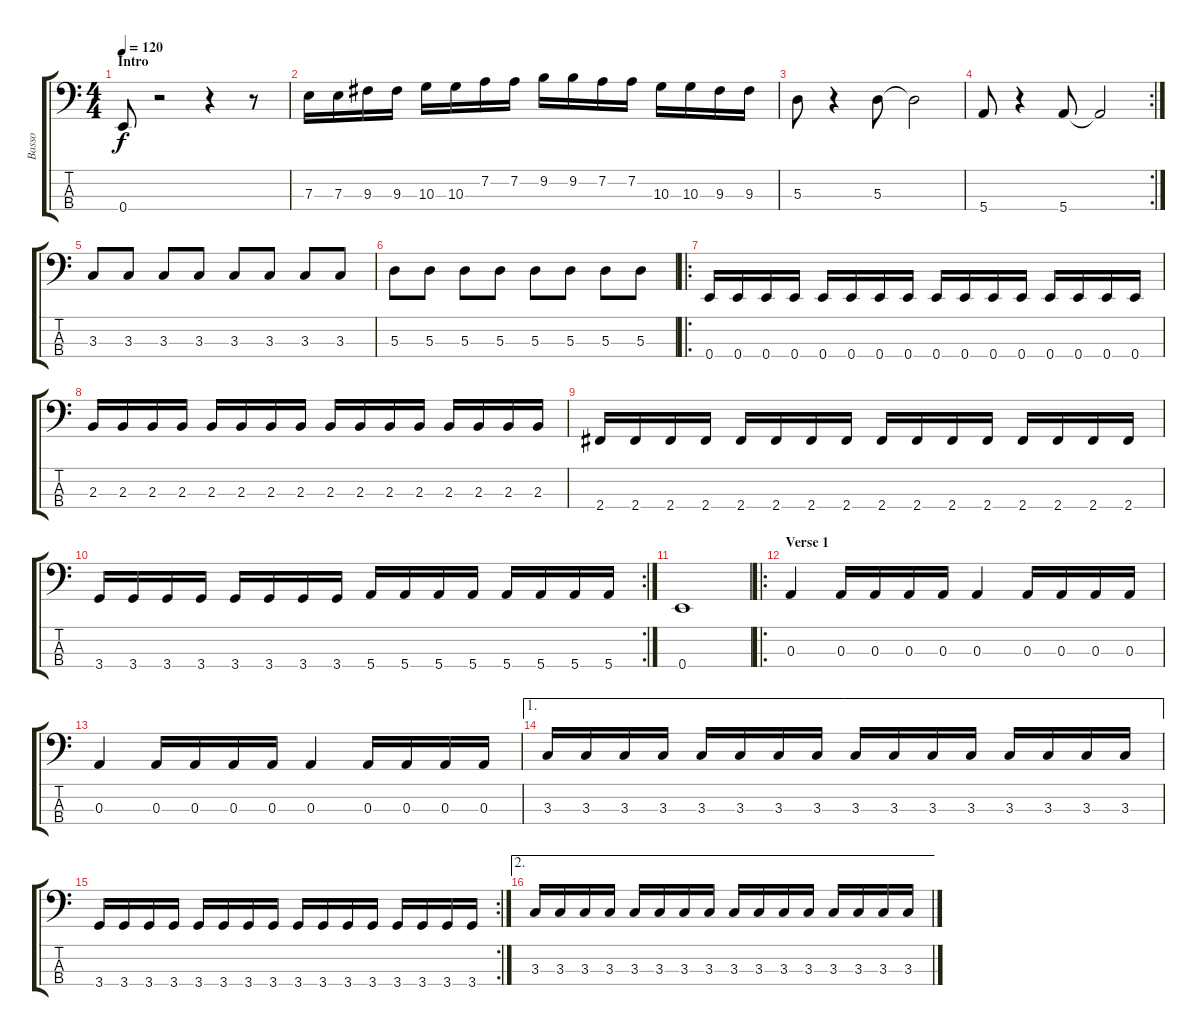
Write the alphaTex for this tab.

\track ("Basso" "Basso") {instrument electricbassfinger}
\staff {score tabs}
\tuning (G2 D2 A1 E1) {hide}
\ts (4 4)
\section ("" "Intro")
\tempo 120
\clef f4
\ks c
0.4.8{dy f instrument electricbassfinger} r.2 r.4 r.8 |
7.3.16 7.3.16 9.3.16 9.3.16 10.3.16 10.3.16 7.2.16 7.2.16 9.2.16 9.2.16 7.2.16 7.2.16 10.3.16 10.3.16 9.3.16 9.3.16 |
5.3.8 r.4 5.3.8 5.3{t}.2 |
\rc 2
5.4.8 r.4 5.4.8 5.4{t}.2 |
3.3.8 3.3.8 3.3.8 3.3.8 3.3.8 3.3.8 3.3.8 3.3.8 |
5.3.8 5.3.8 5.3.8 5.3.8 5.3.8 5.3.8 5.3.8 5.3.8 |
\ro
0.4.16 0.4.16 0.4.16 0.4.16 0.4.16 0.4.16 0.4.16 0.4.16 0.4.16 0.4.16 0.4.16 0.4.16 0.4.16 0.4.16 0.4.16 0.4.16 |
2.3.16 2.3.16 2.3.16 2.3.16 2.3.16 2.3.16 2.3.16 2.3.16 2.3.16 2.3.16 2.3.16 2.3.16 2.3.16 2.3.16 2.3.16 2.3.16 |
2.4.16 2.4.16 2.4.16 2.4.16 2.4.16 2.4.16 2.4.16 2.4.16 2.4.16 2.4.16 2.4.16 2.4.16 2.4.16 2.4.16 2.4.16 2.4.16 |
\rc 2
3.4.16 3.4.16 3.4.16 3.4.16 3.4.16 3.4.16 3.4.16 3.4.16 5.4.16 5.4.16 5.4.16 5.4.16 5.4.16 5.4.16 5.4.16 5.4.16 |
0.4.1 |
\ro
\section ("" "Verse 1")
0.3.4 0.3.16 0.3.16 0.3.16 0.3.16 0.3.4 0.3.16 0.3.16 0.3.16 0.3.16 |
0.3.4 0.3.16 0.3.16 0.3.16 0.3.16 0.3.4 0.3.16 0.3.16 0.3.16 0.3.16 |
\ae 1
3.3.16 3.3.16 3.3.16 3.3.16 3.3.16 3.3.16 3.3.16 3.3.16 3.3.16 3.3.16 3.3.16 3.3.16 3.3.16 3.3.16 3.3.16 3.3.16 |
\rc 2
3.4.16 3.4.16 3.4.16 3.4.16 3.4.16 3.4.16 3.4.16 3.4.16 3.4.16 3.4.16 3.4.16 3.4.16 3.4.16 3.4.16 3.4.16 3.4.16 |
\ae 2
3.3.16 3.3.16 3.3.16 3.3.16 3.3.16 3.3.16 3.3.16 3.3.16 3.3.16 3.3.16 3.3.16 3.3.16 3.3.16 3.3.16 3.3.16 3.3.16
